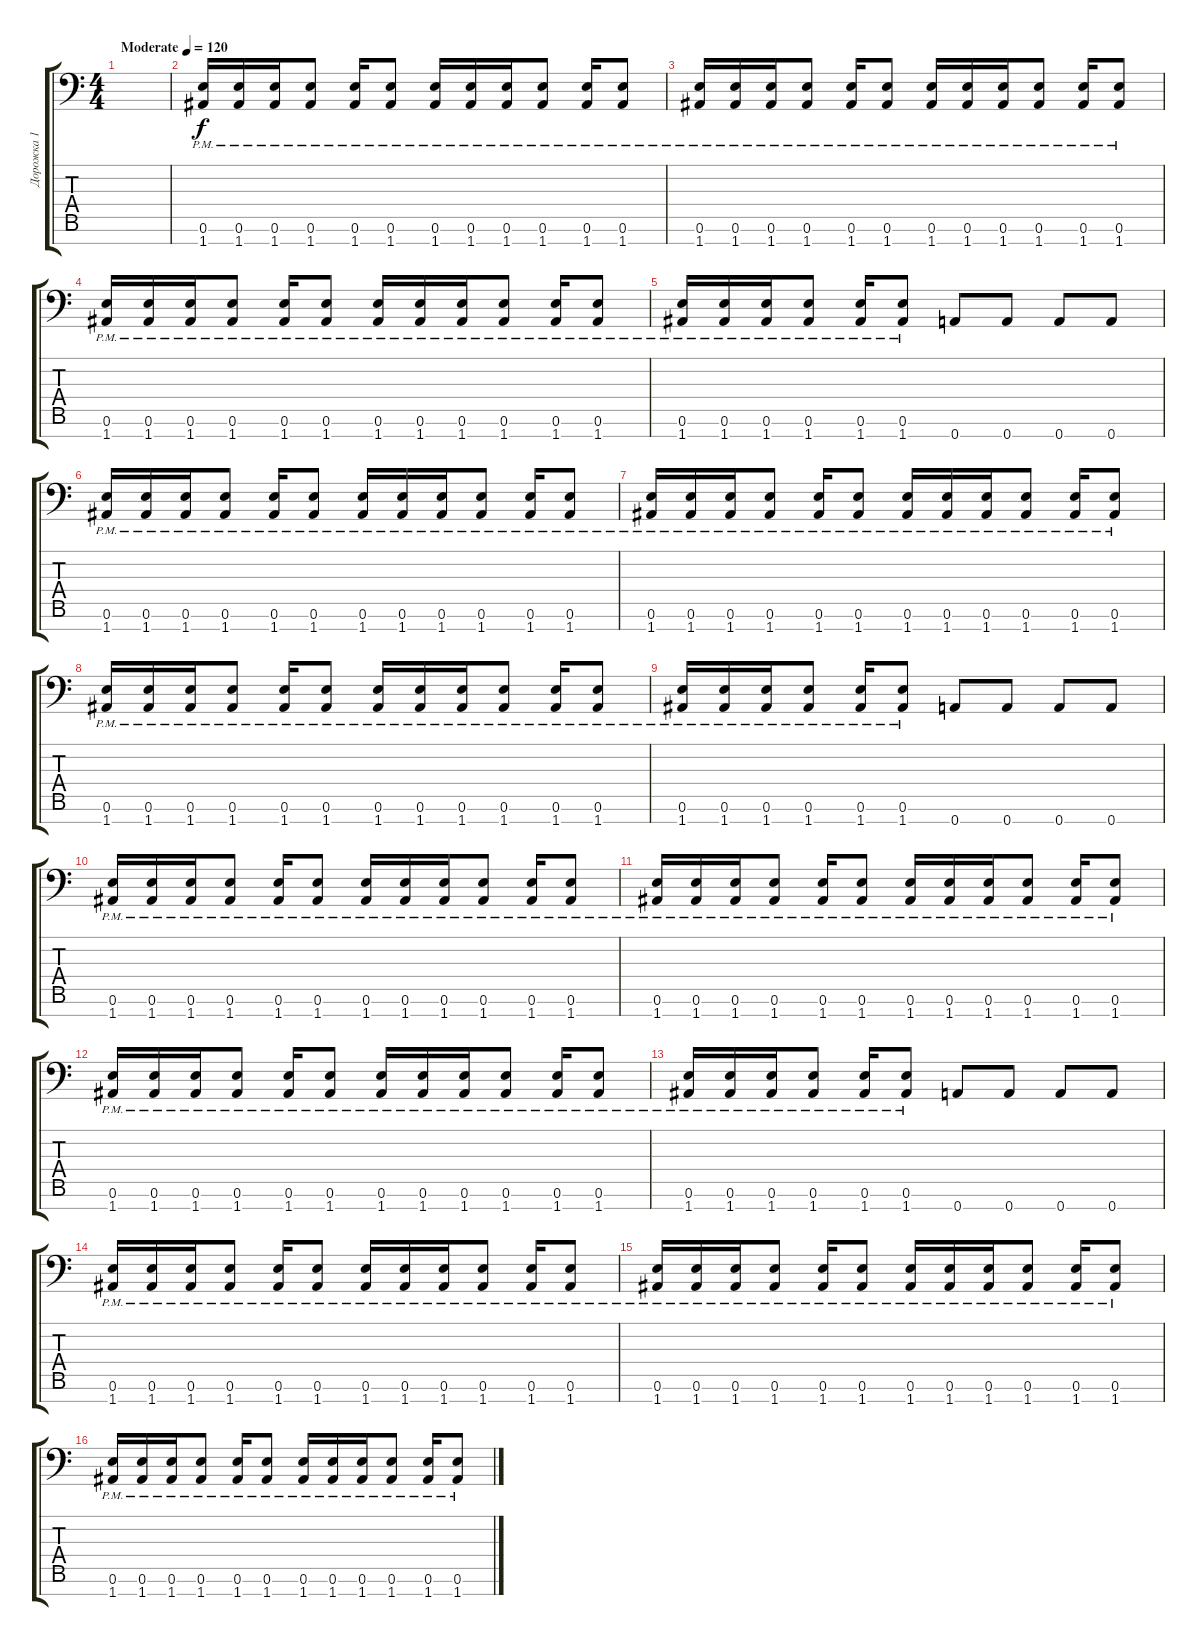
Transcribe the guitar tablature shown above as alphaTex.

\track ("Дорожка 1" "Дорожка 1") {instrument distortionguitar}
\staff {score tabs}
\tuning (E4 B3 G3 D3 A2 E2 A1) {hide}
\ts (4 4)
\tempo (120 "Moderate")
\clef f4
\ks c
|
(0.6{pm} 1.7{pm}).16 (0.6{pm} 1.7{pm}).16 (0.6{pm} 1.7{pm}).16 (0.6{pm} 1.7{pm}).8 (0.6{pm} 1.7{pm}).16 (0.6{pm} 1.7{pm}).8 (0.6{pm} 1.7{pm}).16 (0.6{pm} 1.7{pm}).16 (0.6{pm} 1.7{pm}).16 (0.6{pm} 1.7{pm}).8 (0.6{pm} 1.7{pm}).16 (0.6{pm} 1.7{pm}).8 |
(0.6{pm} 1.7{pm}).16 (0.6{pm} 1.7{pm}).16 (0.6{pm} 1.7{pm}).16 (0.6{pm} 1.7{pm}).8 (0.6{pm} 1.7{pm}).16 (0.6{pm} 1.7{pm}).8 (0.6{pm} 1.7{pm}).16 (0.6{pm} 1.7{pm}).16 (0.6{pm} 1.7{pm}).16 (0.6{pm} 1.7{pm}).8 (0.6{pm} 1.7{pm}).16 (0.6{pm} 1.7{pm}).8 |
(0.6{pm} 1.7{pm}).16 (0.6{pm} 1.7{pm}).16 (0.6{pm} 1.7{pm}).16 (0.6{pm} 1.7{pm}).8 (0.6{pm} 1.7{pm}).16 (0.6{pm} 1.7{pm}).8 (0.6{pm} 1.7{pm}).16 (0.6{pm} 1.7{pm}).16 (0.6{pm} 1.7{pm}).16 (0.6{pm} 1.7{pm}).8 (0.6{pm} 1.7{pm}).16 (0.6{pm} 1.7{pm}).8 |
(0.6{pm} 1.7{pm}).16 (0.6{pm} 1.7{pm}).16 (0.6{pm} 1.7{pm}).16 (0.6{pm} 1.7{pm}).8 (0.6{pm} 1.7{pm}).16 (0.6{pm} 1.7{pm}).8 0.7.8 0.7.8 0.7.8 0.7.8 |
(0.6{pm} 1.7{pm}).16 (0.6{pm} 1.7{pm}).16 (0.6{pm} 1.7{pm}).16 (0.6{pm} 1.7{pm}).8 (0.6{pm} 1.7{pm}).16 (0.6{pm} 1.7{pm}).8 (0.6{pm} 1.7{pm}).16 (0.6{pm} 1.7{pm}).16 (0.6{pm} 1.7{pm}).16 (0.6{pm} 1.7{pm}).8 (0.6{pm} 1.7{pm}).16 (0.6{pm} 1.7{pm}).8 |
(0.6{pm} 1.7{pm}).16 (0.6{pm} 1.7{pm}).16 (0.6{pm} 1.7{pm}).16 (0.6{pm} 1.7{pm}).8 (0.6{pm} 1.7{pm}).16 (0.6{pm} 1.7{pm}).8 (0.6{pm} 1.7{pm}).16 (0.6{pm} 1.7{pm}).16 (0.6{pm} 1.7{pm}).16 (0.6{pm} 1.7{pm}).8 (0.6{pm} 1.7{pm}).16 (0.6{pm} 1.7{pm}).8 |
(0.6{pm} 1.7{pm}).16 (0.6{pm} 1.7{pm}).16 (0.6{pm} 1.7{pm}).16 (0.6{pm} 1.7{pm}).8 (0.6{pm} 1.7{pm}).16 (0.6{pm} 1.7{pm}).8 (0.6{pm} 1.7{pm}).16 (0.6{pm} 1.7{pm}).16 (0.6{pm} 1.7{pm}).16 (0.6{pm} 1.7{pm}).8 (0.6{pm} 1.7{pm}).16 (0.6{pm} 1.7{pm}).8 |
(0.6{pm} 1.7{pm}).16 (0.6{pm} 1.7{pm}).16 (0.6{pm} 1.7{pm}).16 (0.6{pm} 1.7{pm}).8 (0.6{pm} 1.7{pm}).16 (0.6{pm} 1.7{pm}).8 0.7.8 0.7.8 0.7.8 0.7.8 |
(0.6{pm} 1.7{pm}).16 (0.6{pm} 1.7{pm}).16 (0.6{pm} 1.7{pm}).16 (0.6{pm} 1.7{pm}).8 (0.6{pm} 1.7{pm}).16 (0.6{pm} 1.7{pm}).8 (0.6{pm} 1.7{pm}).16 (0.6{pm} 1.7{pm}).16 (0.6{pm} 1.7{pm}).16 (0.6{pm} 1.7{pm}).8 (0.6{pm} 1.7{pm}).16 (0.6{pm} 1.7{pm}).8 |
(0.6{pm} 1.7{pm}).16 (0.6{pm} 1.7{pm}).16 (0.6{pm} 1.7{pm}).16 (0.6{pm} 1.7{pm}).8 (0.6{pm} 1.7{pm}).16 (0.6{pm} 1.7{pm}).8 (0.6{pm} 1.7{pm}).16 (0.6{pm} 1.7{pm}).16 (0.6{pm} 1.7{pm}).16 (0.6{pm} 1.7{pm}).8 (0.6{pm} 1.7{pm}).16 (0.6{pm} 1.7{pm}).8 |
(0.6{pm} 1.7{pm}).16 (0.6{pm} 1.7{pm}).16 (0.6{pm} 1.7{pm}).16 (0.6{pm} 1.7{pm}).8 (0.6{pm} 1.7{pm}).16 (0.6{pm} 1.7{pm}).8 (0.6{pm} 1.7{pm}).16 (0.6{pm} 1.7{pm}).16 (0.6{pm} 1.7{pm}).16 (0.6{pm} 1.7{pm}).8 (0.6{pm} 1.7{pm}).16 (0.6{pm} 1.7{pm}).8 |
(0.6{pm} 1.7{pm}).16 (0.6{pm} 1.7{pm}).16 (0.6{pm} 1.7{pm}).16 (0.6{pm} 1.7{pm}).8 (0.6{pm} 1.7{pm}).16 (0.6{pm} 1.7{pm}).8 0.7.8 0.7.8 0.7.8 0.7.8 |
(0.6{pm} 1.7{pm}).16 (0.6{pm} 1.7{pm}).16 (0.6{pm} 1.7{pm}).16 (0.6{pm} 1.7{pm}).8 (0.6{pm} 1.7{pm}).16 (0.6{pm} 1.7{pm}).8 (0.6{pm} 1.7{pm}).16 (0.6{pm} 1.7{pm}).16 (0.6{pm} 1.7{pm}).16 (0.6{pm} 1.7{pm}).8 (0.6{pm} 1.7{pm}).16 (0.6{pm} 1.7{pm}).8 |
(0.6{pm} 1.7{pm}).16 (0.6{pm} 1.7{pm}).16 (0.6{pm} 1.7{pm}).16 (0.6{pm} 1.7{pm}).8 (0.6{pm} 1.7{pm}).16 (0.6{pm} 1.7{pm}).8 (0.6{pm} 1.7{pm}).16 (0.6{pm} 1.7{pm}).16 (0.6{pm} 1.7{pm}).16 (0.6{pm} 1.7{pm}).8 (0.6{pm} 1.7{pm}).16 (0.6{pm} 1.7{pm}).8 |
(0.6{pm} 1.7{pm}).16 (0.6{pm} 1.7{pm}).16 (0.6{pm} 1.7{pm}).16 (0.6{pm} 1.7{pm}).8 (0.6{pm} 1.7{pm}).16 (0.6{pm} 1.7{pm}).8 (0.6{pm} 1.7{pm}).16 (0.6{pm} 1.7{pm}).16 (0.6{pm} 1.7{pm}).16 (0.6{pm} 1.7{pm}).8 (0.6{pm} 1.7{pm}).16 (0.6{pm} 1.7{pm}).8
